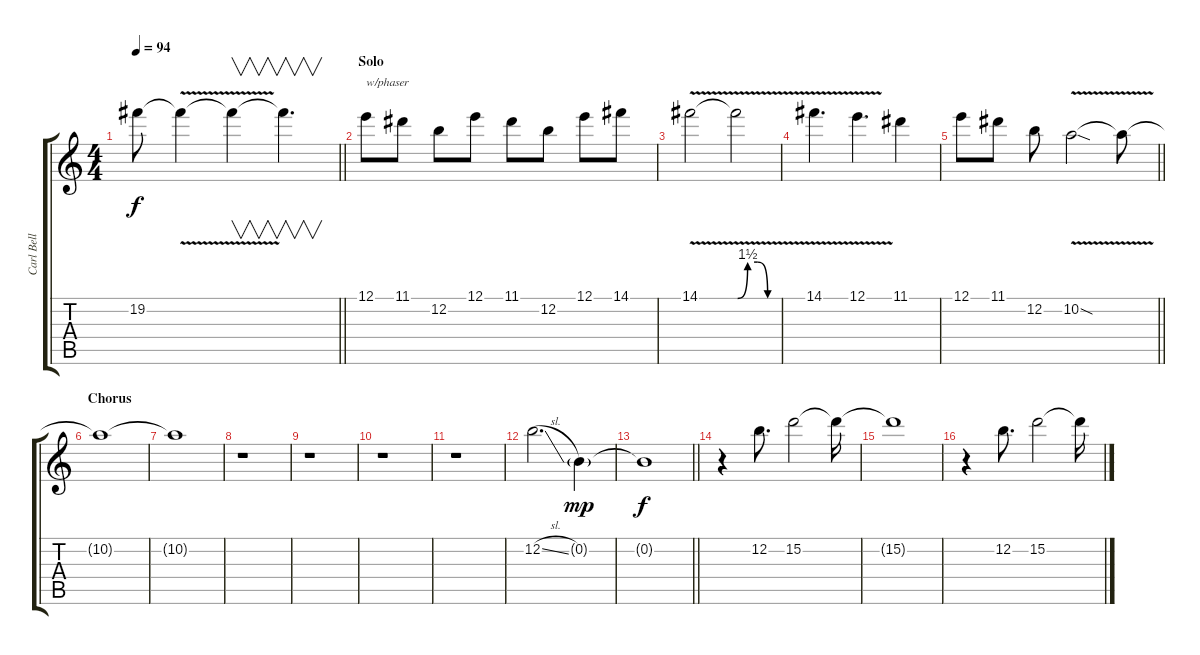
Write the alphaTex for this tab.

\track ("Carl Bell (Lead Guitar)" "Carl Bell ") {instrument overdrivenguitar}
\staff {score tabs}
\tuning (E4 B3 G3 D3 A2 D2) {hide}
\ts (4 4)
\tempo 94
\clef g2
\barLineRight lightlight
\ks c
19.2{t}.8{dy f volume 16} 19.2{v t}.4 19.2{t}.4{v} 19.2{t}.4{v d} |
\section ("" "Solo")
12.1.8{txt "w/phaser"} 11.1.8 12.2.8 12.1.8 11.1.8 12.2.8 12.1.8 14.1.8 |
14.1{v}.2 14.1{be (custom 0 0 15 6 30 6 45 0 60 0) t}.2 |
14.1{v}.4{d} 12.1{v}.4{d} 11.1.4 |
\barLineRight lightlight
12.1.8 11.1.8 12.2.8 10.2{v sod}.2 10.2{t}.8 |
\section ("" "Chorus")
10.2{t}.1{volume 0} |
10.2{t}.1 |
r.1 |
r.1 |
r.1 |
r.1 |
12.2{sl}.2{d volume 10} 0.2{g}.4{dy mp} |
\barLineRight lightlight
0.2{t}.1{dy f} |
r.4 12.2.8{d volume 10} 15.2.2 15.2{t}.16 |
15.2{t}.1 |
r.4 12.2.8{d} 15.2.2 15.2{t}.16
